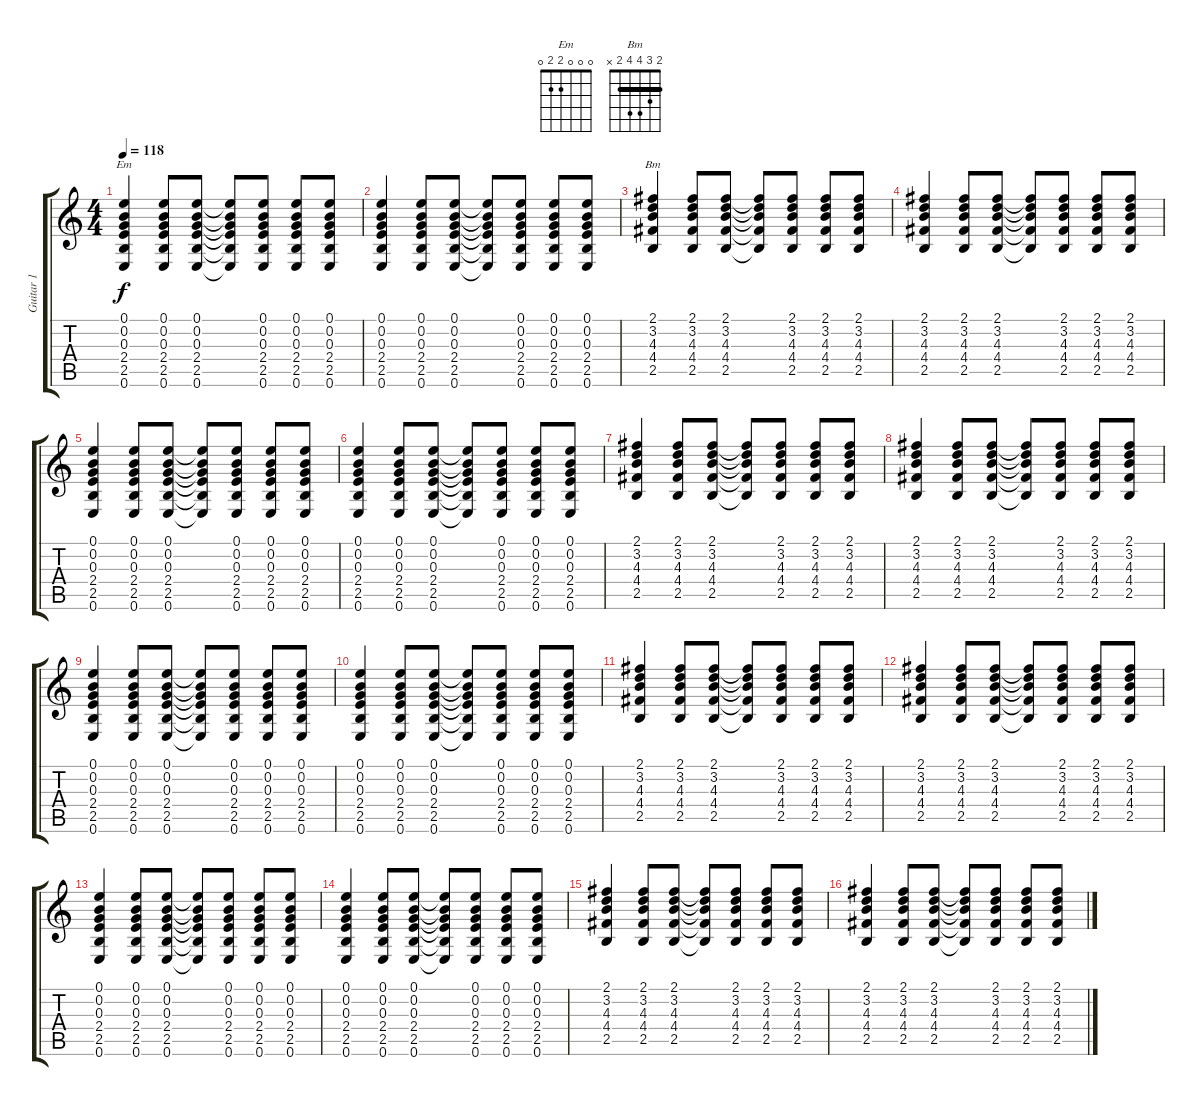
\track ("Guitar 1" "Guitar 1") {instrument electricguitarclean}
\staff {score tabs}
\tuning (E4 B3 G3 D3 A2 E2) {hide}
\chord ("Em" 0 0 0 2 2 0)
\chord ("Bm" 2 3 4 4 2 x) {barre 2}
\ts (4 4)
\tempo 118
\clef g2
\ks c
(0.1 0.2 0.3 2.4 2.5 0.6).4{ch "Em" dy f} (0.1 0.2 0.3 2.4 2.5 0.6).8 (0.1 0.2 0.3 2.4 2.5 0.6).8 (0.1{t} 0.2{t} 0.3{t} 2.4{t} 2.5{t} 0.6{t}).8 (0.1 0.2 0.3 2.4 2.5 0.6).8 (0.1 0.2 0.3 2.4 2.5 0.6).8 (0.1 0.2 0.3 2.4 2.5 0.6).8 |
(0.1 0.2 0.3 2.4 2.5 0.6).4 (0.1 0.2 0.3 2.4 2.5 0.6).8 (0.1 0.2 0.3 2.4 2.5 0.6).8 (0.1{t} 0.2{t} 0.3{t} 2.4{t} 2.5{t} 0.6{t}).8 (0.1 0.2 0.3 2.4 2.5 0.6).8 (0.1 0.2 0.3 2.4 2.5 0.6).8 (0.1 0.2 0.3 2.4 2.5 0.6).8 |
(2.1 3.2 4.3 4.4 2.5).4{ch "Bm"} (2.1 3.2 4.3 4.4 2.5).8 (2.1 3.2 4.3 4.4 2.5).8 (2.1{t} 3.2{t} 4.3{t} 4.4{t} 2.5{t}).8 (2.1 3.2 4.3 4.4 2.5).8 (2.1 3.2 4.3 4.4 2.5).8 (2.1 3.2 4.3 4.4 2.5).8 |
(2.1 3.2 4.3 4.4 2.5).4 (2.1 3.2 4.3 4.4 2.5).8 (2.1 3.2 4.3 4.4 2.5).8 (2.1{t} 3.2{t} 4.3{t} 4.4{t} 2.5{t}).8 (2.1 3.2 4.3 4.4 2.5).8 (2.1 3.2 4.3 4.4 2.5).8 (2.1 3.2 4.3 4.4 2.5).8 |
(0.1 0.2 0.3 2.4 2.5 0.6).4 (0.1 0.2 0.3 2.4 2.5 0.6).8 (0.1 0.2 0.3 2.4 2.5 0.6).8 (0.1{t} 0.2{t} 0.3{t} 2.4{t} 2.5{t} 0.6{t}).8 (0.1 0.2 0.3 2.4 2.5 0.6).8 (0.1 0.2 0.3 2.4 2.5 0.6).8 (0.1 0.2 0.3 2.4 2.5 0.6).8 |
(0.1 0.2 0.3 2.4 2.5 0.6).4 (0.1 0.2 0.3 2.4 2.5 0.6).8 (0.1 0.2 0.3 2.4 2.5 0.6).8 (0.1{t} 0.2{t} 0.3{t} 2.4{t} 2.5{t} 0.6{t}).8 (0.1 0.2 0.3 2.4 2.5 0.6).8 (0.1 0.2 0.3 2.4 2.5 0.6).8 (0.1 0.2 0.3 2.4 2.5 0.6).8 |
(2.1 3.2 4.3 4.4 2.5).4 (2.1 3.2 4.3 4.4 2.5).8 (2.1 3.2 4.3 4.4 2.5).8 (2.1{t} 3.2{t} 4.3{t} 4.4{t} 2.5{t}).8 (2.1 3.2 4.3 4.4 2.5).8 (2.1 3.2 4.3 4.4 2.5).8 (2.1 3.2 4.3 4.4 2.5).8 |
(2.1 3.2 4.3 4.4 2.5).4 (2.1 3.2 4.3 4.4 2.5).8 (2.1 3.2 4.3 4.4 2.5).8 (2.1{t} 3.2{t} 4.3{t} 4.4{t} 2.5{t}).8 (2.1 3.2 4.3 4.4 2.5).8 (2.1 3.2 4.3 4.4 2.5).8 (2.1 3.2 4.3 4.4 2.5).8 |
(0.1 0.2 0.3 2.4 2.5 0.6).4 (0.1 0.2 0.3 2.4 2.5 0.6).8 (0.1 0.2 0.3 2.4 2.5 0.6).8 (0.1{t} 0.2{t} 0.3{t} 2.4{t} 2.5{t} 0.6{t}).8 (0.1 0.2 0.3 2.4 2.5 0.6).8 (0.1 0.2 0.3 2.4 2.5 0.6).8 (0.1 0.2 0.3 2.4 2.5 0.6).8 |
(0.1 0.2 0.3 2.4 2.5 0.6).4 (0.1 0.2 0.3 2.4 2.5 0.6).8 (0.1 0.2 0.3 2.4 2.5 0.6).8 (0.1{t} 0.2{t} 0.3{t} 2.4{t} 2.5{t} 0.6{t}).8 (0.1 0.2 0.3 2.4 2.5 0.6).8 (0.1 0.2 0.3 2.4 2.5 0.6).8 (0.1 0.2 0.3 2.4 2.5 0.6).8 |
(2.1 3.2 4.3 4.4 2.5).4 (2.1 3.2 4.3 4.4 2.5).8 (2.1 3.2 4.3 4.4 2.5).8 (2.1{t} 3.2{t} 4.3{t} 4.4{t} 2.5{t}).8 (2.1 3.2 4.3 4.4 2.5).8 (2.1 3.2 4.3 4.4 2.5).8 (2.1 3.2 4.3 4.4 2.5).8 |
(2.1 3.2 4.3 4.4 2.5).4 (2.1 3.2 4.3 4.4 2.5).8 (2.1 3.2 4.3 4.4 2.5).8 (2.1{t} 3.2{t} 4.3{t} 4.4{t} 2.5{t}).8 (2.1 3.2 4.3 4.4 2.5).8 (2.1 3.2 4.3 4.4 2.5).8 (2.1 3.2 4.3 4.4 2.5).8 |
(0.1 0.2 0.3 2.4 2.5 0.6).4 (0.1 0.2 0.3 2.4 2.5 0.6).8 (0.1 0.2 0.3 2.4 2.5 0.6).8 (0.1{t} 0.2{t} 0.3{t} 2.4{t} 2.5{t} 0.6{t}).8 (0.1 0.2 0.3 2.4 2.5 0.6).8 (0.1 0.2 0.3 2.4 2.5 0.6).8 (0.1 0.2 0.3 2.4 2.5 0.6).8 |
(0.1 0.2 0.3 2.4 2.5 0.6).4 (0.1 0.2 0.3 2.4 2.5 0.6).8 (0.1 0.2 0.3 2.4 2.5 0.6).8 (0.1{t} 0.2{t} 0.3{t} 2.4{t} 2.5{t} 0.6{t}).8 (0.1 0.2 0.3 2.4 2.5 0.6).8 (0.1 0.2 0.3 2.4 2.5 0.6).8 (0.1 0.2 0.3 2.4 2.5 0.6).8 |
(2.1 3.2 4.3 4.4 2.5).4 (2.1 3.2 4.3 4.4 2.5).8 (2.1 3.2 4.3 4.4 2.5).8 (2.1{t} 3.2{t} 4.3{t} 4.4{t} 2.5{t}).8 (2.1 3.2 4.3 4.4 2.5).8 (2.1 3.2 4.3 4.4 2.5).8 (2.1 3.2 4.3 4.4 2.5).8 |
(2.1 3.2 4.3 4.4 2.5).4 (2.1 3.2 4.3 4.4 2.5).8 (2.1 3.2 4.3 4.4 2.5).8 (2.1{t} 3.2{t} 4.3{t} 4.4{t} 2.5{t}).8 (2.1 3.2 4.3 4.4 2.5).8 (2.1 3.2 4.3 4.4 2.5).8 (2.1 3.2 4.3 4.4 2.5).8
